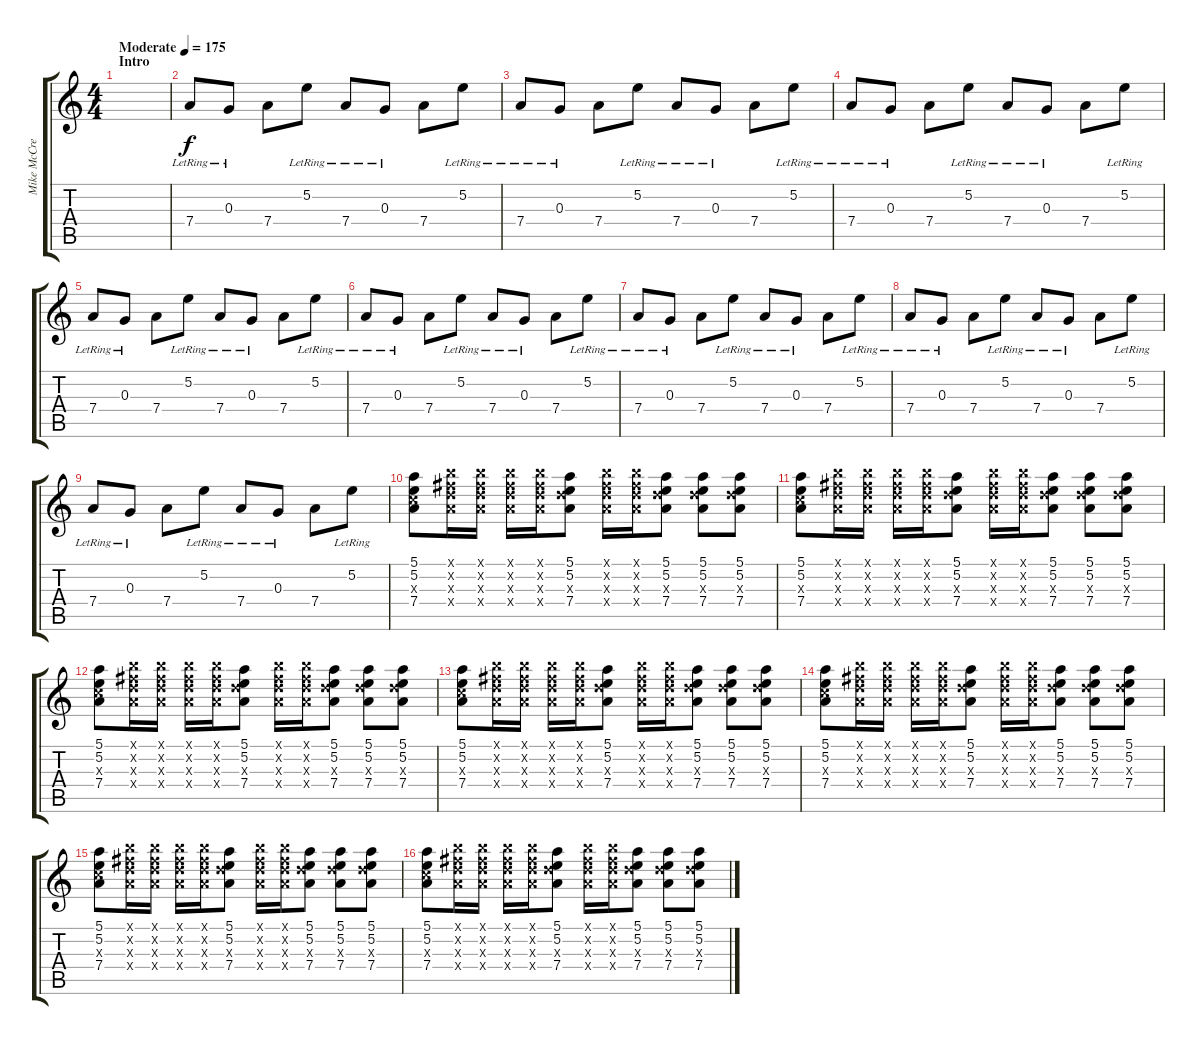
\track ("Mike McCready" "Mike McCre") {instrument distortionguitar}
\staff {score tabs}
\tuning (E4 B3 G3 D3 A2 E2) {hide}
\ts (4 4)
\section ("" "Intro")
\tempo (175 "Moderate")
\clef g2
\ks c
|
7.4{lr}.8 0.3{lr}.8 7.4.8 5.2{lr}.8 7.4{lr}.8 0.3{lr}.8 7.4.8 5.2{lr}.8 |
7.4{lr}.8 0.3{lr}.8 7.4.8 5.2{lr}.8 7.4{lr}.8 0.3{lr}.8 7.4.8 5.2{lr}.8 |
7.4{lr}.8 0.3{lr}.8 7.4.8 5.2{lr}.8 7.4{lr}.8 0.3{lr}.8 7.4.8 5.2{lr}.8 |
7.4{lr}.8 0.3{lr}.8 7.4.8 5.2{lr}.8 7.4{lr}.8 0.3{lr}.8 7.4.8 5.2{lr}.8 |
7.4{lr}.8 0.3{lr}.8 7.4.8 5.2{lr}.8 7.4{lr}.8 0.3{lr}.8 7.4.8 5.2{lr}.8 |
7.4{lr}.8 0.3{lr}.8 7.4.8 5.2{lr}.8 7.4{lr}.8 0.3{lr}.8 7.4.8 5.2{lr}.8 |
7.4{lr}.8 0.3{lr}.8 7.4.8 5.2{lr}.8 7.4{lr}.8 0.3{lr}.8 7.4.8 5.2{lr}.8 |
7.4{lr}.8 0.3{lr}.8 7.4.8 5.2{lr}.8 7.4{lr}.8 0.3{lr}.8 7.4.8 5.2{lr}.8 |
(5.1 5.2 5.3{x} 7.4).8 (7.1{x} 7.2{x} 7.3{x} 7.4{x}).16 (7.1{x} 7.2{x} 7.3{x} 7.4{x}).16 (7.1{x} 7.2{x} 7.3{x} 7.4{x}).16 (7.1{x} 7.2{x} 7.3{x} 7.4{x}).16 (5.1 5.2 7.3{x} 7.4).8 (7.1{x} 7.2{x} 7.3{x} 7.4{x}).16 (7.1{x} 7.2{x} 7.3{x} 7.4{x}).16 (5.1 5.2 7.3{x} 7.4).8 (5.1 5.2 7.3{x} 7.4).8 (5.1 5.2 7.3{x} 7.4).8 |
(5.1 5.2 5.3{x} 7.4).8 (7.1{x} 7.2{x} 7.3{x} 7.4{x}).16 (7.1{x} 7.2{x} 7.3{x} 7.4{x}).16 (7.1{x} 7.2{x} 7.3{x} 7.4{x}).16 (7.1{x} 7.2{x} 7.3{x} 7.4{x}).16 (5.1 5.2 7.3{x} 7.4).8 (7.1{x} 7.2{x} 7.3{x} 7.4{x}).16 (7.1{x} 7.2{x} 7.3{x} 7.4{x}).16 (5.1 5.2 7.3{x} 7.4).8 (5.1 5.2 7.3{x} 7.4).8 (5.1 5.2 7.3{x} 7.4).8 |
(5.1 5.2 5.3{x} 7.4).8 (7.1{x} 7.2{x} 7.3{x} 7.4{x}).16 (7.1{x} 7.2{x} 7.3{x} 7.4{x}).16 (7.1{x} 7.2{x} 7.3{x} 7.4{x}).16 (7.1{x} 7.2{x} 7.3{x} 7.4{x}).16 (5.1 5.2 7.3{x} 7.4).8 (7.1{x} 7.2{x} 7.3{x} 7.4{x}).16 (7.1{x} 7.2{x} 7.3{x} 7.4{x}).16 (5.1 5.2 7.3{x} 7.4).8 (5.1 5.2 7.3{x} 7.4).8 (5.1 5.2 7.3{x} 7.4).8 |
(5.1 5.2 5.3{x} 7.4).8 (7.1{x} 7.2{x} 7.3{x} 7.4{x}).16 (7.1{x} 7.2{x} 7.3{x} 7.4{x}).16 (7.1{x} 7.2{x} 7.3{x} 7.4{x}).16 (7.1{x} 7.2{x} 7.3{x} 7.4{x}).16 (5.1 5.2 7.3{x} 7.4).8 (7.1{x} 7.2{x} 7.3{x} 7.4{x}).16 (7.1{x} 7.2{x} 7.3{x} 7.4{x}).16 (5.1 5.2 7.3{x} 7.4).8 (5.1 5.2 7.3{x} 7.4).8 (5.1 5.2 7.3{x} 7.4).8 |
(5.1 5.2 5.3{x} 7.4).8 (7.1{x} 7.2{x} 7.3{x} 7.4{x}).16 (7.1{x} 7.2{x} 7.3{x} 7.4{x}).16 (7.1{x} 7.2{x} 7.3{x} 7.4{x}).16 (7.1{x} 7.2{x} 7.3{x} 7.4{x}).16 (5.1 5.2 7.3{x} 7.4).8 (7.1{x} 7.2{x} 7.3{x} 7.4{x}).16 (7.1{x} 7.2{x} 7.3{x} 7.4{x}).16 (5.1 5.2 7.3{x} 7.4).8 (5.1 5.2 7.3{x} 7.4).8 (5.1 5.2 7.3{x} 7.4).8 |
(5.1 5.2 5.3{x} 7.4).8 (7.1{x} 7.2{x} 7.3{x} 7.4{x}).16 (7.1{x} 7.2{x} 7.3{x} 7.4{x}).16 (7.1{x} 7.2{x} 7.3{x} 7.4{x}).16 (7.1{x} 7.2{x} 7.3{x} 7.4{x}).16 (5.1 5.2 7.3{x} 7.4).8 (7.1{x} 7.2{x} 7.3{x} 7.4{x}).16 (7.1{x} 7.2{x} 7.3{x} 7.4{x}).16 (5.1 5.2 7.3{x} 7.4).8 (5.1 5.2 7.3{x} 7.4).8 (5.1 5.2 7.3{x} 7.4).8 |
(5.1 5.2 5.3{x} 7.4).8 (7.1{x} 7.2{x} 7.3{x} 7.4{x}).16 (7.1{x} 7.2{x} 7.3{x} 7.4{x}).16 (7.1{x} 7.2{x} 7.3{x} 7.4{x}).16 (7.1{x} 7.2{x} 7.3{x} 7.4{x}).16 (5.1 5.2 7.3{x} 7.4).8 (7.1{x} 7.2{x} 7.3{x} 7.4{x}).16 (7.1{x} 7.2{x} 7.3{x} 7.4{x}).16 (5.1 5.2 7.3{x} 7.4).8 (5.1 5.2 7.3{x} 7.4).8 (5.1 5.2 7.3{x} 7.4).8
